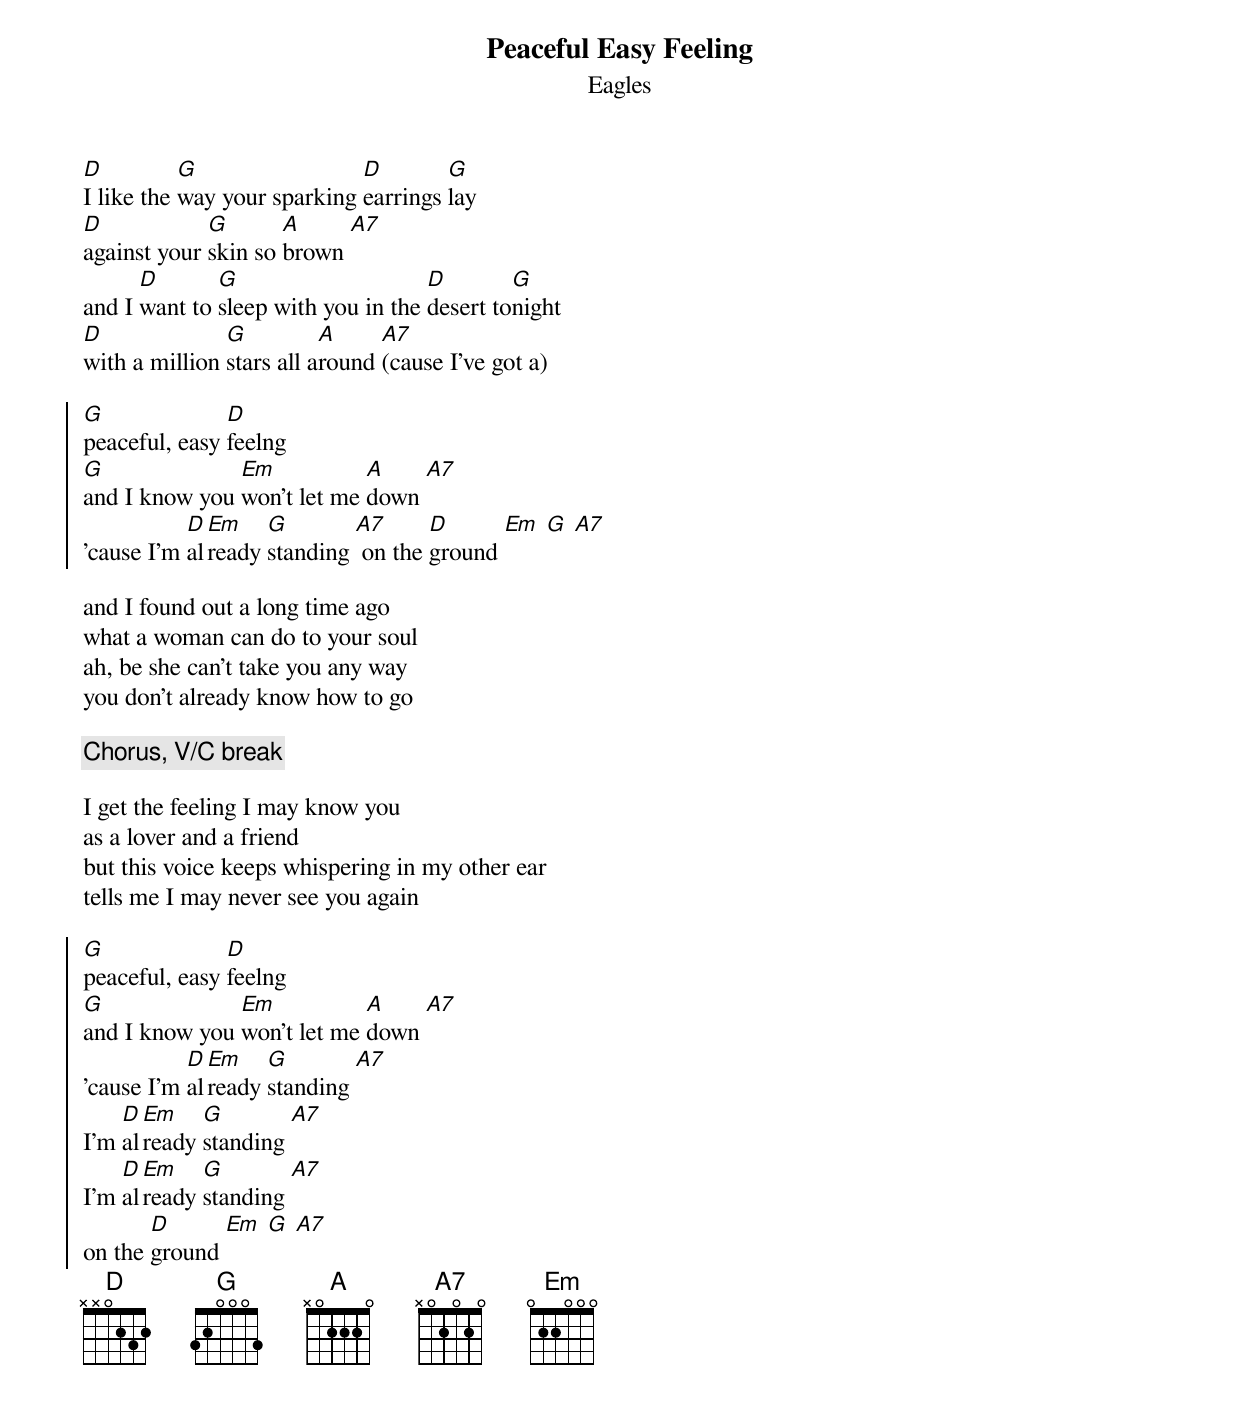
{t:Peaceful Easy Feeling}
{st:Eagles}

[D]I like the [G]way your sparking [D]earrings [G]lay
[D]against your [G]skin so [A]brown [A7]
and I [D]want to [G]sleep with you in the [D]desert to[G]night
[D]with a million [G]stars all a[A]round [A7](cause I've got a)

{soc}
[G]peaceful, easy [D]feelng
[G]and I know you [Em]won't let me [A]down [A7]
'cause I'm [D]al[Em]ready [G]standing [A7] on the [D]ground [Em] [G] [A7]
{eoc}

and I found out a long time ago
what a woman can do to your soul
ah, be she can't take you any way
you don't already know how to go

{c:Chorus, V/C break}

I get the feeling I may know you
as a lover and a friend
but this voice keeps whispering in my other ear
tells me I may never see you again

{soc}
[G]peaceful, easy [D]feelng
[G]and I know you [Em]won't let me [A]down [A7]
'cause I'm [D]al[Em]ready [G]standing [A7]
I'm [D]al[Em]ready [G]standing [A7]
I'm [D]al[Em]ready [G]standing [A7]
on the [D]ground [Em] [G] [A7]
{eoc}
